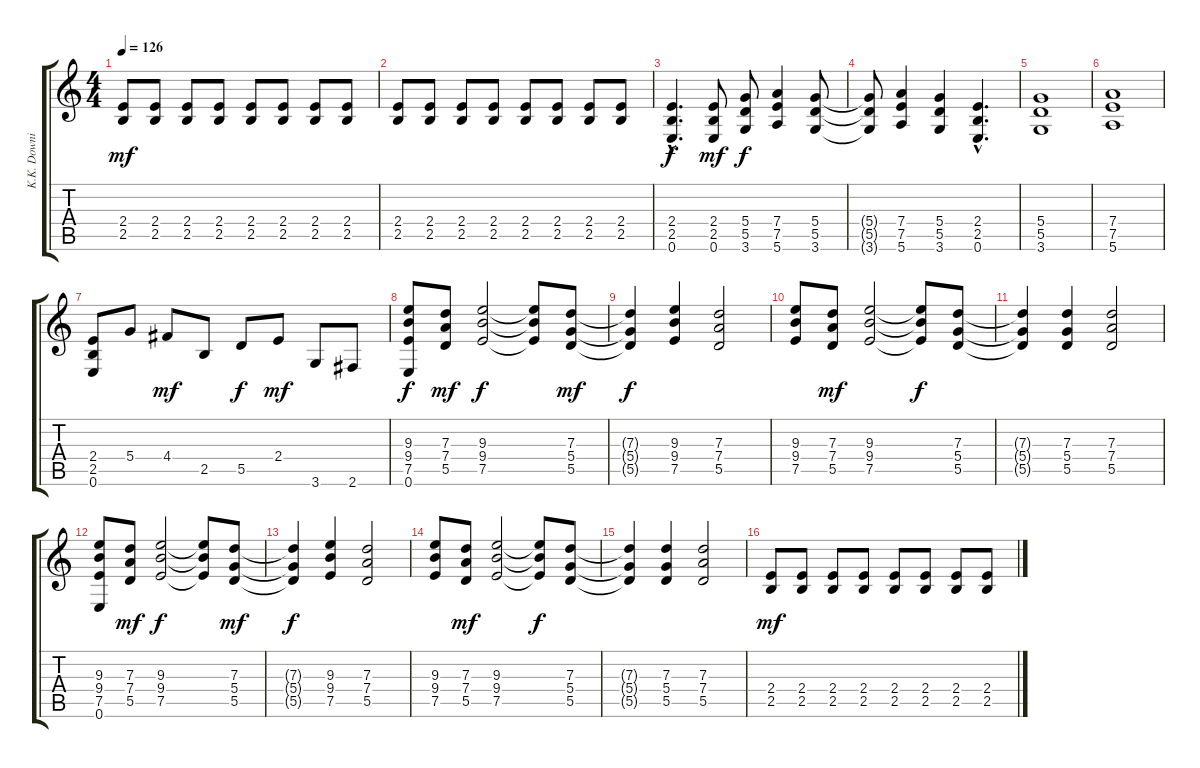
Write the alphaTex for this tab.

\track ("K.K. Downing" "K.K. Downi") {instrument distortionguitar}
\staff {score tabs}
\tuning (E4 B3 G3 D3 A2 E2) {hide}
\ts (4 4)
\tempo 126
\clef g2
\ks c
(2.4 2.5).8{dy mf} (2.4 2.5).8 (2.4 2.5).8 (2.4 2.5).8 (2.4 2.5).8 (2.4 2.5).8 (2.4 2.5).8 (2.4 2.5).8 |
(2.4 2.5).8 (2.4 2.5).8 (2.4 2.5).8 (2.4 2.5).8 (2.4 2.5).8 (2.4 2.5).8 (2.4 2.5).8 (2.4 2.5).8 |
(2.4{hac} 2.5{hac} 0.6{hac}).4{d dy f} (2.4 2.5 0.6).8{dy mf} (5.4 5.5 3.6).8{dy f} (7.4 7.5 5.6).4 (5.4 5.5 3.6).8 |
(5.4{t} 5.5{t} 3.6{t}).8 (7.4 7.5 5.6).4 (5.4 5.5 3.6).4 (2.4{hac} 2.5{hac} 0.6{hac}).4{d} |
(5.4 5.5 3.6).1 |
(7.4 7.5 5.6).1 |
(2.4 2.5 0.6).8 5.4.8 4.4.8{dy mf} 2.5.8 5.5.8{dy f} 2.4.8{dy mf} 3.6.8 2.6.8 |
(9.3 9.4 7.5 0.6).8{dy f} (7.3 7.4 5.5).8{dy mf} (9.3 9.4 7.5).2{dy f} (9.3{t} 9.4{t} 7.5{t}).8 (7.3 5.4 5.5).8{dy mf} |
(7.3{t} 5.4{t} 5.5{t}).4{dy f} (9.3 9.4 7.5).4 (7.3 7.4 5.5).2 |
(9.3 9.4 7.5).8 (7.3 7.4 5.5).8{dy mf} (9.3 9.4 7.5).2 (9.3{t} 9.4{t} 7.5{t}).8{dy f} (7.3 5.4 5.5).8 |
(7.3{t} 5.4{t} 5.5{t}).4 (7.3 5.4 5.5).4 (7.3 7.4 5.5).2 |
(9.3 9.4 7.5 0.6).8 (7.3 7.4 5.5).8{dy mf} (9.3 9.4 7.5).2{dy f} (9.3{t} 9.4{t} 7.5{t}).8 (7.3 5.4 5.5).8{dy mf} |
(7.3{t} 5.4{t} 5.5{t}).4{dy f} (9.3 9.4 7.5).4 (7.3 7.4 5.5).2 |
(9.3 9.4 7.5).8 (7.3 7.4 5.5).8{dy mf} (9.3 9.4 7.5).2 (9.3{t} 9.4{t} 7.5{t}).8{dy f} (7.3 5.4 5.5).8 |
(7.3{t} 5.4{t} 5.5{t}).4 (7.3 5.4 5.5).4 (7.3 7.4 5.5).2 |
(2.4 2.5).8{dy mf} (2.4 2.5).8 (2.4 2.5).8 (2.4 2.5).8 (2.4 2.5).8 (2.4 2.5).8 (2.4 2.5).8 (2.4 2.5).8
